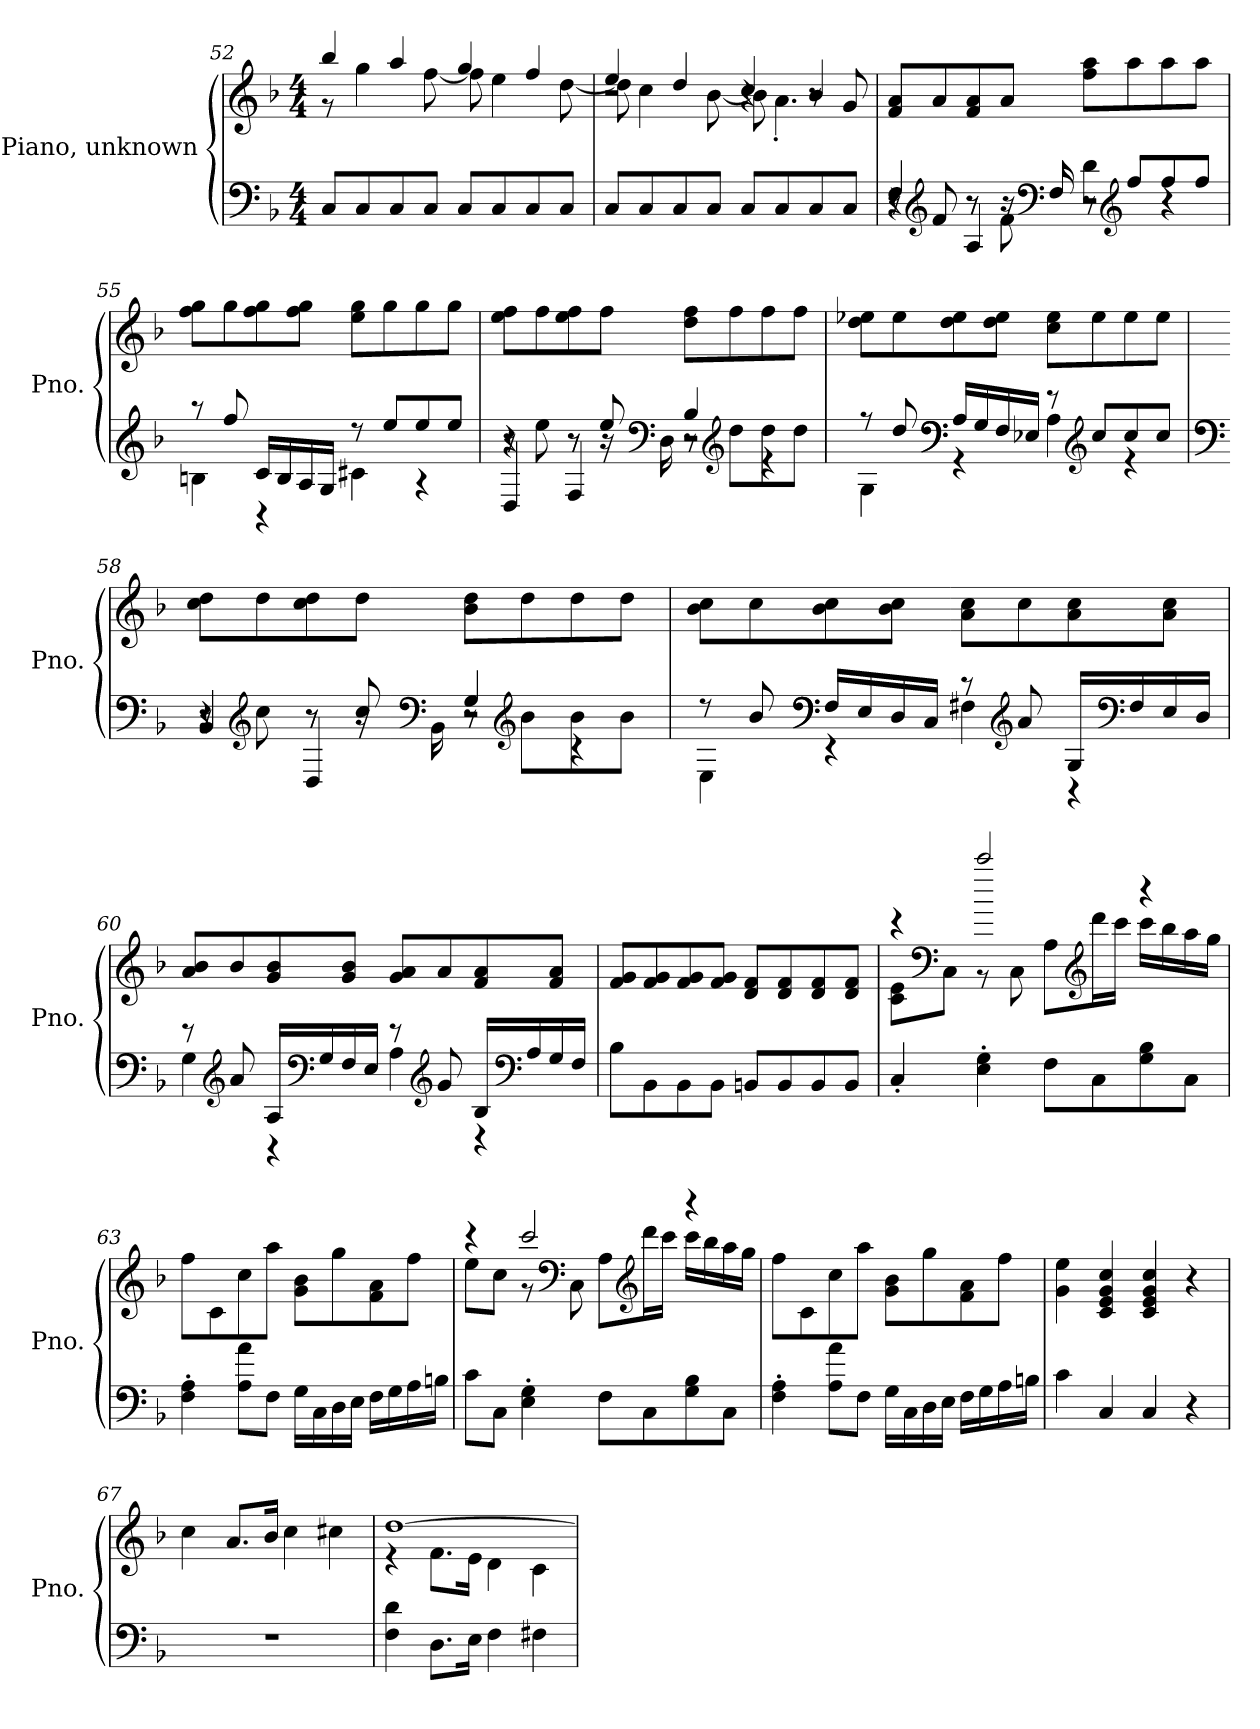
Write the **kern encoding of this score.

**kern	**kern
*part1	*part1
*staff2	*staff1
*I"Piano, unknown	*
*I'Pno.	*
*clefF4	*clefG2
*k[b-]	*k[b-]
*M4/4	*M4/4
=52	=52
*	*^
8C/L	4bb-/	8r
8C/	.	4gg\
8C/	4aa/	.
8C/J	.	[8ff\
8C/L	4gg/	8ff\]
8C/	.	4ee\
8C/	4ff/	.
8C/J	.	[8dd\
=53	=53	=53
*	*	*^
8C/L	4ee/	8dd\]	2r
8C/	.	4cc\	.
8C/	4dd/	.	.
8C/J	.	[8b-\	.
8C/L	4cc/	8b-\]	4r
8C/	.	4.a'\	.
8C/	4b-/	.	8r
8C/J	.	.	8g/
*	*v	*v	*v
!!LO:LB:g=z
=54	=54
*^	*
*	*^	*
8r	4r	4F/	8f/ 8a/L
*clefG2	*	*	*
8f/	.	.	8a/
8r	8r	4A/	8f/ 8a/
16r	8f\	.	8a/J
*clefF4	*	*	*
16F/	.	.	.
8r	4d\	2r	8ff\ 8aa\L
*clefG2	*	*	*
8ff/L	.	.	8aa\
8ff/	4r	.	8aa\
8ff/J	.	.	8aa\J
*	*v	*v	*
=55	=55	=55
8r	4Bn\	8ff\ 8gg\L
8ff/	.	8gg\
16c/LL	4r	8ff\ 8gg\
16B/	.	.
16A/	.	8ff\ 8gg\J
16G/JJ	.	.
8r	4c#X\	8ee\ 8gg\L
8ee/L	.	8gg\
8ee/	4r	8gg\
8ee/J	.	8gg\J
=56	=56	=56
*	*^	*
4r	8r	4D/	8ee\ 8ff\L
.	8ee\	.	8ff\
8r	8r	4F/	8ee\ 8ff\
8ee/	16r	.	8ff\J
*clefF4	*	*	*
.	16D\	.	.
2r	8r	4B-/	8dd\ 8ff\L
*clefG2	*	*	*
.	8dd\L	.	8ff\
.	8dd\	4r	8ff\
.	8dd\J	.	8ff\J
*	*v	*v	*
!!LO:LB:g=z
=57	=57	=57
8r	4G\	8dd\ 8ee-X\L
8dd/	.	8ee-\
*clefF4	*	*
16A/LL	4r	8dd\ 8ee-\
16G/	.	.
16F/	.	8dd\ 8ee-\J
16E-X/JJ	.	.
8r	4A\	8cc\ 8ee-\L
*clefG2	*	*
8cc/L	.	8ee-\
8cc/	4r	8ee-\
8cc/J	.	8ee-\J
*v	*v	*
=58	=58
*clefF4	*
*^	*
*	*^	*
4r	8r	4BB-/	8cc\ 8dd\L
*clefG2	*	*	*
.	8cc\	.	8dd\
8r	8r	4D/	8cc\ 8dd\
8cc/	16r	.	8dd\J
*clefF4	*	*	*
.	16BB-\	.	.
2r	8r	4G/	8b-\ 8dd\L
*clefG2	*	*	*
.	8b-\L	.	8dd\
.	8b-\	4r	8dd\
.	8b-\J	.	8dd\J
*	*v	*v	*
!!LO:PB:g=z
=59	=59	=59
8r	4E\	8b-\ 8cc\L
8b-/	.	8cc\
*clefF4	*	*
16F/LL	4r	8b-\ 8cc\
16E/	.	.
16D/	.	8b-\ 8cc\J
16C/JJ	.	.
8r	4F#X\	8a\ 8cc\L
*clefG2	*	*
8a/	.	8cc\
16G/LL	4r	8a\ 8cc\
*clefF4	*	*
16F#/	.	.
16E/	.	8a\ 8cc\J
16D/JJ	.	.
=60	=60	=60
8r	4G\	8a/ 8b-/L
*clefG2	*	*
8a/	.	8b-/
16A/LL	4r	8g/ 8b-/
*clefF4	*	*
16G/	.	.
16F/	.	8g/ 8b-/J
16E/JJ	.	.
8r	4A\	8g/ 8a/L
*clefG2	*	*
8g/	.	8a/
16B-/LL	4r	8f/ 8a/
*clefF4	*	*
16A/	.	.
16G/	.	8f/ 8a/J
16F/JJ	.	.
*v	*v	*
!!LO:LB:g=z
=61	=61
8B-\L	8f/ 8g/L
8BB-\	8f/ 8g/
8BB-\	8f/ 8g/
8BB-\J	8f/ 8g/J
8BBn/L	8d/ 8f/L
8BB/	8d/ 8f/
8BB/	8d/ 8f/
8BB/J	8d/ 8f/J
=62	=62
*	*^
4C'/	4r	8c\ 8e\L
*	*clefF4	*
.	.	8C\J
4E\' 4G\'	2ccc/	8r
.	.	8C\
8F\L	.	8A\L
*	*clefG2	*
8C\	.	16ddd\L
.	.	16ccc\JJ
8G\ 8B-\	4r	16ccc\LL
.	.	16bb-\
8C\J	.	16aa\
.	.	16gg\JJ
*	*v	*v
=63	=63
4F\' 4A\'	8ff\L
.	8c\
8A\ 8a\L	8cc\
8F\J	8aa\J
16G\LL	8g\ 8b-\L
16C\	.
16D\	8gg\
16E\JJ	.
16F\LL	8f\ 8a\
16G\	.
16A\	8ff\J
16Bn\JJ	.
!!LO:LB:g=z
=64	=64
*	*^
8c\L	4r	8ee\L
8C\J	.	8cc\J
4E\' 4G\'	2ccc/	8r
*	*clefF4	*
.	.	8C\
8F\L	.	8A\L
*	*clefG2	*
8C\	.	16ddd\L
.	.	16ccc\JJ
8G\ 8B-\	4r	16ccc\LL
.	.	16bb-\
8C\J	.	16aa\
.	.	16gg\JJ
*	*v	*v
=65	=65
4F\' 4A\'	8ff\L
.	8c\
8A\ 8a\L	8cc\
8F\J	8aa\J
16G\LL	8g\ 8b-\L
16C\	.
16D\	8gg\
16E\JJ	.
16F\LL	8f\ 8a\
16G\	.
16A\	8ff\J
16Bn\JJ	.
=66	=66
4c\	4g\ 4ee\
4C/	4c/ 4e/ 4g/ 4cc/
4C/	4c/ 4e/ 4g/ 4cc/
4r	4r
=67	=67
1r	4cc\
.	8.a/L
.	16b-/Jk
.	4cc\
.	4cc#X\
!!LO:LB:g=z
=68	=68
*	*^
4F\ 4d\	[1dd	4r
8.D\L	.	8.f\L
16E\Jk	.	16e\Jk
4F\	.	4d\
4F#X\	.	4c\
*	*v	*v
=	=
*-	*-
